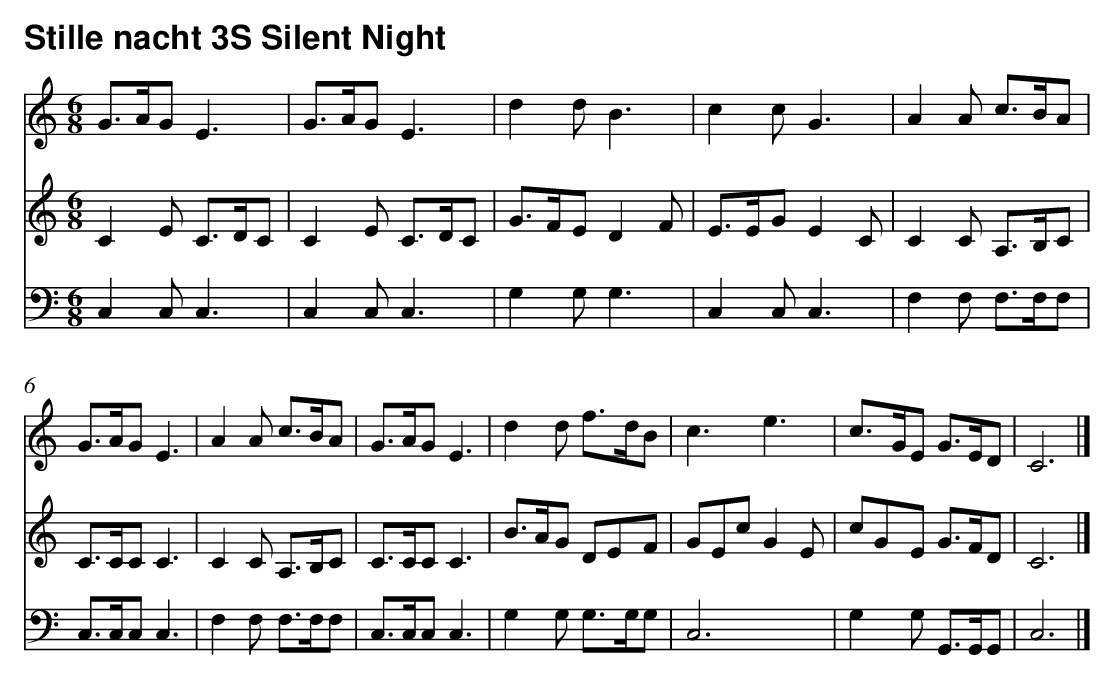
X:1
T:Stille nacht 3S Silent Night
%%score 1 2 3
L:1/8
Q:1/4=60
M:6/8
K:C
V:1 treble
V:2 treble
V:3 bass
V:1
G>AG E3 | G>AG E3 | d2 d B3 | c2 c G3 | A2 A c>BA |$ G>AG E3 | A2 A c>BA | G>AG E3 | d2 d f>dB |
c3 e3 | c>GE G>ED | C6 |]
V:2
C2 E C>DC | C2 E C>DC | G>FE D2 F | E>EG E2 C | C2 C A,>B,C |$ C>CC C3 | C2 C A,>B,C | C>CC C3 |
B>AG DEF | GEc G2 E | cGE G>FD | C6 |]
V:3
C,2 C, C,3 | C,2 C, C,3 | G,2 G, G,3 | C,2 C, C,3 | F,2 F, F,>F,F, |$ C,>C,C, C,3 |
F,2 F, F,>F,F, | C,>C,C, C,3 | G,2 G, G,>G,G, | C,6 | G,2 G, G,,>G,,G,, | C,6 |]
